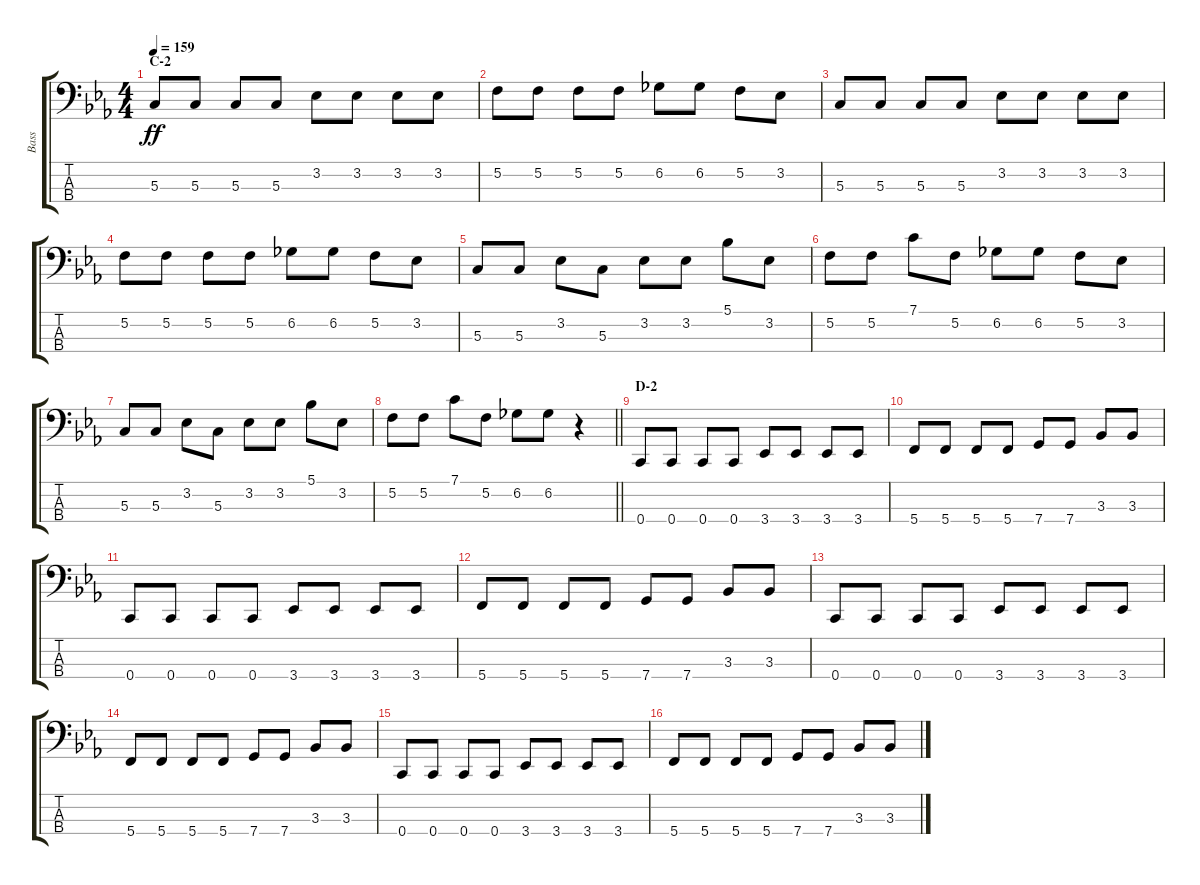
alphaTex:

\track ("Bass" "Bass") {instrument electricbassfinger}
\staff {score tabs}
\tuning (F2 C2 G1 C1) {hide}
\ts (4 4)
\section ("" "C-2")
\tempo 159
\clef f4
\ks eb
5.3.8{dy ff} 5.3.8 5.3.8 5.3.8 3.2.8 3.2.8 3.2.8 3.2.8 |
5.2.8 5.2.8 5.2.8 5.2.8 6.2.8 6.2.8 5.2.8 3.2.8 |
5.3.8 5.3.8 5.3.8 5.3.8 3.2.8 3.2.8 3.2.8 3.2.8 |
5.2.8 5.2.8 5.2.8 5.2.8 6.2.8 6.2.8 5.2.8 3.2.8 |
5.3.8 5.3.8 3.2.8 5.3.8 3.2.8 3.2.8 5.1.8 3.2.8 |
5.2.8 5.2.8 7.1.8 5.2.8 6.2.8 6.2.8 5.2.8 3.2.8 |
5.3.8 5.3.8 3.2.8 5.3.8 3.2.8 3.2.8 5.1.8 3.2.8 |
\barLineRight lightlight
5.2.8 5.2.8 7.1.8 5.2.8 6.2.8 6.2.8 r.4 |
\section ("" "D-2")
0.4.8 0.4.8 0.4.8 0.4.8 3.4.8 3.4.8 3.4.8 3.4.8 |
5.4.8 5.4.8 5.4.8 5.4.8 7.4.8 7.4.8 3.3.8 3.3.8 |
0.4.8 0.4.8 0.4.8 0.4.8 3.4.8 3.4.8 3.4.8 3.4.8 |
5.4.8 5.4.8 5.4.8 5.4.8 7.4.8 7.4.8 3.3.8 3.3.8 |
0.4.8 0.4.8 0.4.8 0.4.8 3.4.8 3.4.8 3.4.8 3.4.8 |
5.4.8 5.4.8 5.4.8 5.4.8 7.4.8 7.4.8 3.3.8 3.3.8 |
0.4.8 0.4.8 0.4.8 0.4.8 3.4.8 3.4.8 3.4.8 3.4.8 |
5.4.8 5.4.8 5.4.8 5.4.8 7.4.8 7.4.8 3.3.8 3.3.8
